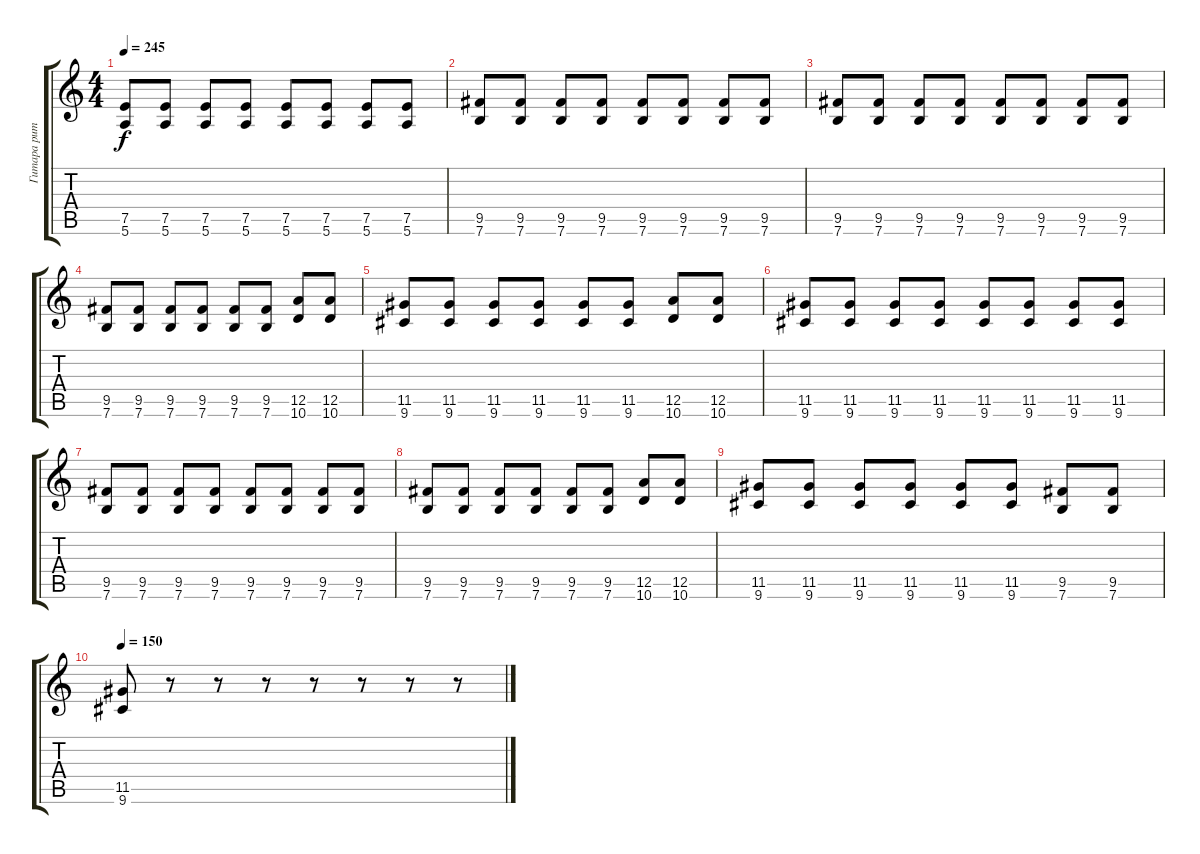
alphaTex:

\track ("Гитара ритм" "Гитара рит") {instrument distortionguitar}
\staff {score tabs}
\tuning (E4 B3 G3 D3 A2 E2) {hide}
\ts (4 4)
\tempo 245
\clef g2
\ks c
(7.5 5.6).8{dy f} (7.5 5.6).8 (7.5 5.6).8 (7.5 5.6).8 (7.5 5.6).8 (7.5 5.6).8 (7.5 5.6).8 (7.5 5.6).8 |
(9.5 7.6).8 (9.5 7.6).8 (9.5 7.6).8 (9.5 7.6).8 (9.5 7.6).8 (9.5 7.6).8 (9.5 7.6).8 (9.5 7.6).8 |
(9.5 7.6).8 (9.5 7.6).8 (9.5 7.6).8 (9.5 7.6).8 (9.5 7.6).8 (9.5 7.6).8 (9.5 7.6).8 (9.5 7.6).8 |
(9.5 7.6).8 (9.5 7.6).8 (9.5 7.6).8 (9.5 7.6).8 (9.5 7.6).8 (9.5 7.6).8 (12.5 10.6).8 (12.5 10.6).8 |
(11.5 9.6).8 (11.5 9.6).8 (11.5 9.6).8 (11.5 9.6).8 (11.5 9.6).8 (11.5 9.6).8 (12.5 10.6).8 (12.5 10.6).8 |
(11.5 9.6).8 (11.5 9.6).8 (11.5 9.6).8 (11.5 9.6).8 (11.5 9.6).8 (11.5 9.6).8 (11.5 9.6).8 (11.5 9.6).8 |
(9.5 7.6).8 (9.5 7.6).8 (9.5 7.6).8 (9.5 7.6).8 (9.5 7.6).8 (9.5 7.6).8 (9.5 7.6).8 (9.5 7.6).8 |
(9.5 7.6).8 (9.5 7.6).8 (9.5 7.6).8 (9.5 7.6).8 (9.5 7.6).8 (9.5 7.6).8 (12.5 10.6).8 (12.5 10.6).8 |
(11.5 9.6).8 (11.5 9.6).8 (11.5 9.6).8 (11.5 9.6).8 (11.5 9.6).8 (11.5 9.6).8 (9.5 7.6).8 (9.5 7.6).8 |
\tempo 150
(11.5 9.6).8 r.8 r.8 r.8 r.8 r.8 r.8 r.8
